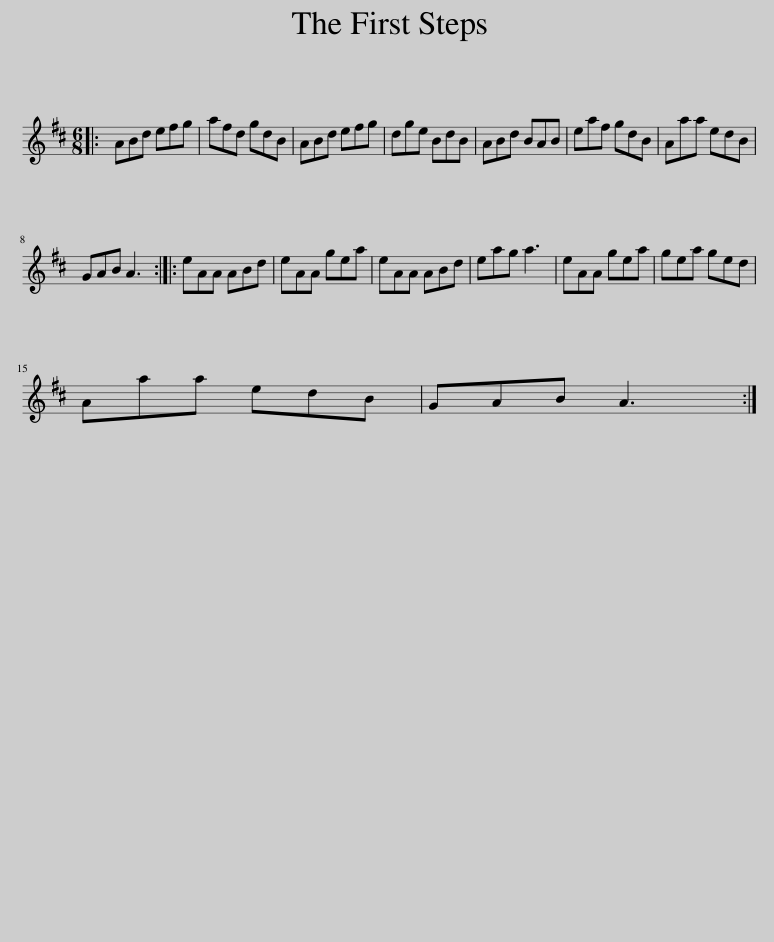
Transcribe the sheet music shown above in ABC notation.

X:1
L:1/8
M:6/8
I:linebreak $
K:D
V:1 treble
V:1
|: ABd efg | afd gdB | ABd efg | dge BdB | ABd BAB | %5
 eaf gdB | Aaa edB |$ GAB A3 :: eAA ABd | eAA gea | %10
 eAA ABd | eag a3 | eAA gea | gea ged |$ Aaa edB | %15
 GAB A3 :| %16
